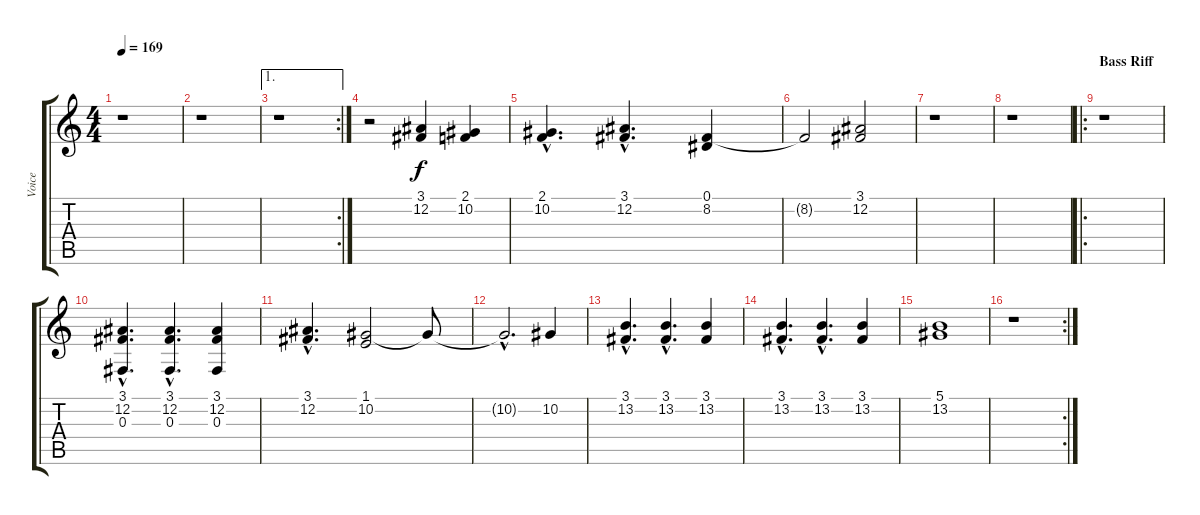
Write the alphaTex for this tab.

\track ("Voice" "Voice") {instrument lead6voice}
\staff {score tabs}
\tuning (Eb4 Bb3 Gb3 Db3 Ab2 Eb2) {hide}
\ts (4 4)
\tempo 169
\clef g2
\ks c
r.1{dy f} |
r.1 |
\ae 1
\rc 2
r.1 |
r.2 (3.1 12.2).4 (2.1 10.2).4 |
(2.1{hac} 10.2{hac}).4{d} (3.1{hac} 12.2{hac}).4{d} (0.1 8.2).4 |
8.2{t}.2 (3.1 12.2).2 |
r.1 |
r.1 |
\ro
\section ("" "Bass Riff")
r.1 |
(3.1{hac} 12.2{hac} 0.3{hac}).4{d instrument lead3calliope} (3.1{hac} 12.2{hac} 0.3{hac}).4{d} (3.1 12.2 0.3).4 |
(3.1{hac} 12.2{hac}).4{d} (1.1 10.2).2 10.2{t}.8 |
10.2{hac t}.2{d} 10.2.4 |
(3.1{hac} 13.2{hac}).4{d} (3.1{hac} 13.2{hac}).4{d} (3.1 13.2).4 |
(3.1{hac} 13.2{hac}).4{d} (3.1{hac} 13.2{hac}).4{d} (3.1 13.2).4 |
(5.1 13.2).1 |
\rc 2
r.1
